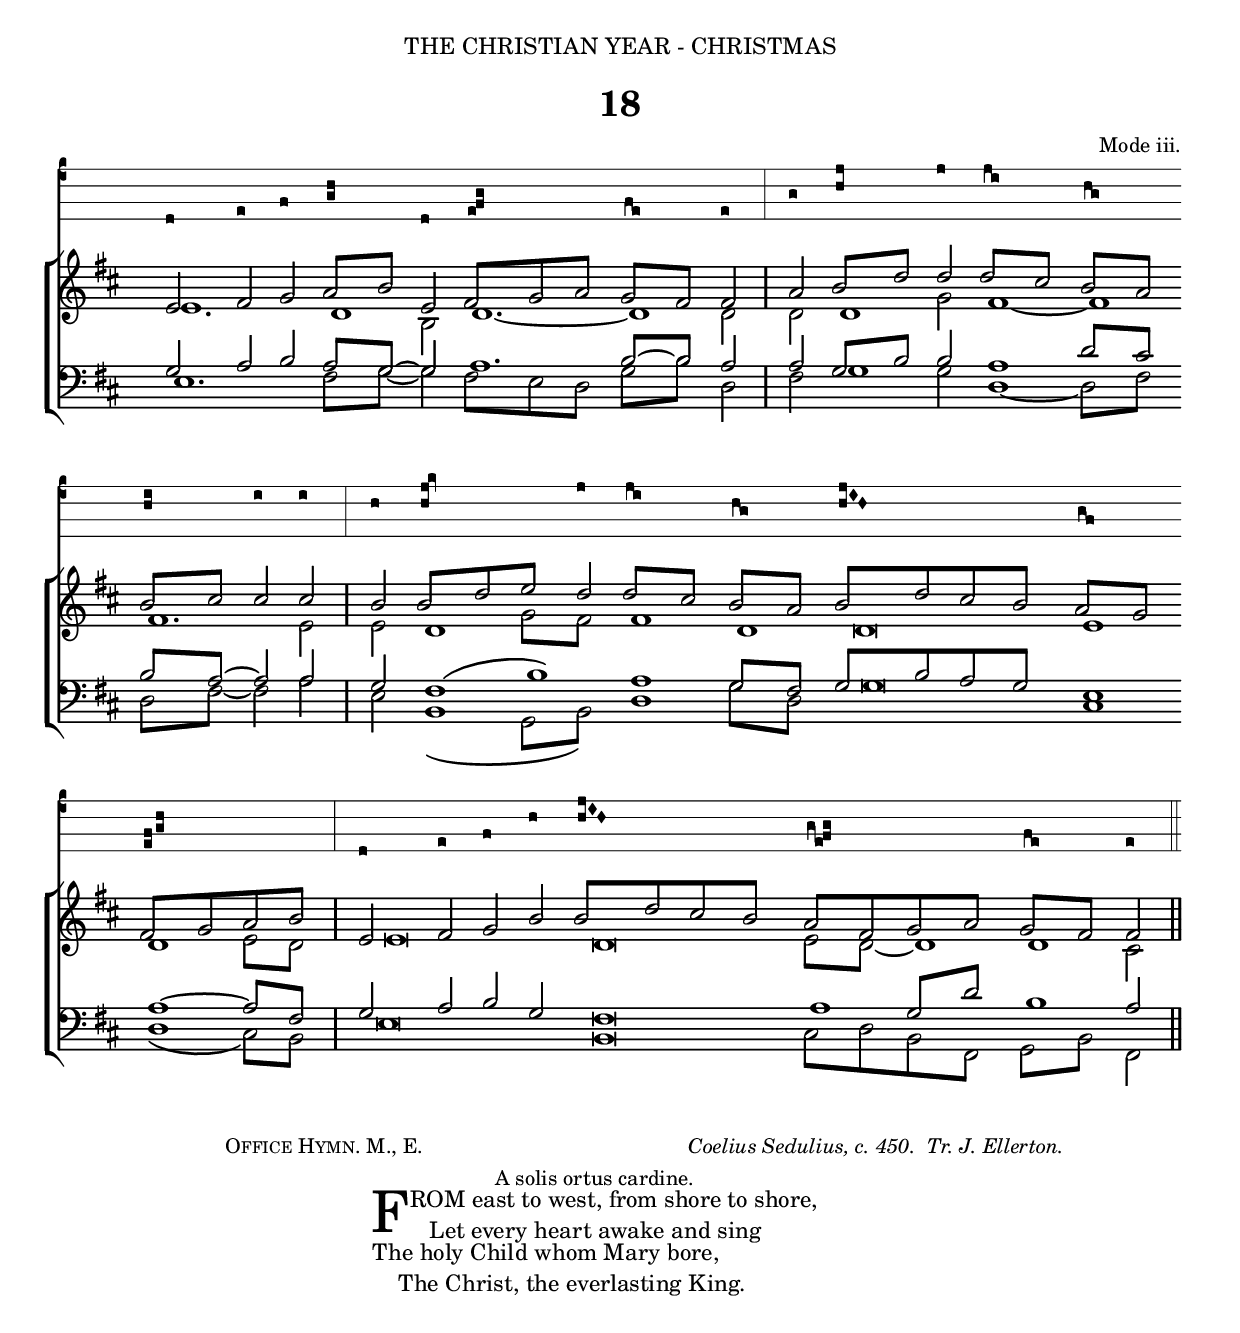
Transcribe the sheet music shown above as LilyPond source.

%%% 056png
%%% Hymn 18 From east to west from shore to shore
%%% Version 4


\version "2.10.19"

\include "gregorian-init.ly"

\header {
  dedication = \markup { \center-align {  "THE CHRISTIAN YEAR - CHRISTMAS"
		\hspace #0.1 }}	
  title = "18"
  
  arranger = \markup { \small { "Mode iii." }}
  
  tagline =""
}


%%% macro settings for stemless long note which is 2x duration of regular white note    
ln = {\once \override NoteHead #'duration-log = #0 
           \once \override Stem #'stencil = ##f
           \once \override NoteColumn #'force-hshift = #'0.4 }

%%% plainsong voice	   
	   
plainsong = \context VaticanaVoice  {  \relative c' { 
	\clef "vaticana-do3"
	\set fontSize = #3
        \key c \major
 
  d,8 e8 f8 \[g8 \pes a8\] d,8 \[e8\melisma f8 \pes g8\melismaEnd \] \[f8 \flexa e8\] e8 \bar "|" 
      g8 \[a8 \pes c8\] c8 \[c8 \flexa b8\] \[a8 \flexa g8\] \bar ""  \break
 
  \[a8 \pes b8\] b8 b8 \bar "|" 
      a8 \[a8 \pes c8 \virga d8\] c8 \[c8 \flexa b8\] \[a8 \flexa g8\] 
      \[a8 \pes c8 \inclinatum b8 \inclinatum a8 \] \[g8 \flexa f8\] \bar "" \break
  
  \[e8  \pes f8 \] \override NoteHead #'extra-offset = #'(-5.5 . 0.0 ) \[g8 \pes a8\]  
      \revert NoteHead #'extra-offset \bar "|" 
      d,8 e8 f8 a8 \[a8 \pes c8 \inclinatum b8 \inclinatum a8\] 
      \[g8 \melisma \flexa e8 f8 \pes g8 \melismaEnd \] \[f8 \flexa e8\] e8 \bar "||"
}
}

%%% SATB voices

global = {
  \key d \major 
  \set Staff.midiInstrument = "church organ"
}

soprano = \relative c' {
	\autoBeamOff

  e8 fis8 g8 a8[ b8] e,8 fis8[ g8 a8] g8[ fis8] fis8 \bar "|" 
      a8 b8[ d8] d8 d8[ cis8] b8[ a8] \bar ""
  
  b8[ cis8] cis8 cis8 \bar "|" 
      b8 b8[ d8 e8] d8 d8[ cis8] b8[ a8] b8[ d8 cis8 b8] a8[ g8] \bar ""
  
  fis8[ g8 a8 b8] \bar "|" 
      e,8 fis8 g8 b8 b8[ d8 cis8 b8] a8[ fis8 g8 a8] g8[ fis8] fis8 \bar "||"
}

alto = \relative c' {
	\autoBeamOff
	
  \ln e4. \ln d4 b8 \ln d4. ~ \ln d4 d8 \bar "|" d8 \ln d4 g8 \ln fis4 ~ \ln fis4 \bar ""
  
  \ln fis4. e8 \bar "|" e8 \ln d4 g8[ fis8] \ln fis4 \ln d4 
      \once \override NoteHead #'duration-log = #-1  
      \once \override NoteColumn #'force-hshift = #0.8
      d\breve*1/4
      \ln e4 \bar ""
  
  \ln d4 e8[ d8] \bar "|" 
      \once \override NoteHead #'duration-log = #-1  
      \once \override NoteColumn #'force-hshift = #0.8
      e\breve*1/4
      \once \override NoteHead #'duration-log = #-1  
      \once \override NoteColumn #'force-hshift = #0.8
      d\breve*1/4
      e8[ d8 ~ ]  \ln d4 \ln d4 cis8 \bar "||"
}

tenor = \relative c { \clef bass
	\autoBeamOff

  g'8 a8 b8 a8[ g8 ~ ] g8 \ln a4. b8[ ~  b8] a8 \bar "|" a8 g8[ b8] b8 \ln a4  d8[ cis8] \bar "" 
  
  b8[ a8] ~ a8 a8 \bar "|" g8 \ln fis4( \ln b4)  \ln a4  g8[ fis8] g8[ b8 a8 g8] \ln e4 \bar ""
  
  \ln a4 ~ a8[ fis8] \bar "|" g8 a8 b8 g8 
      \once \override NoteHead #'duration-log = #-1  
      \once \override NoteColumn #'force-hshift = #0.8
      fis\breve*1/4
      \ln a4  g8[ d'8] \ln b4  a8 \bar "||"
}

bass = \relative c { \clef bass
	\autoBeamOff
	
  \ln e4. fis8[ g8 ~] g8 fis8[ e8 d8] g8[ b8] d,8 \bar "|" fis8 \ln g4 g8 \ln d4 ~ d8[ fis8] \bar ""
  
  d8[ fis8 ~] fis8 a8 \bar "|" e8 \ln b4( g8[ b8]) \ln d4 g8[ d8] 
      \once \override NoteHead #'duration-log = #-1  
      \once \override NoteColumn #'force-hshift = #0.8
      g\breve*1/4
      \ln cis,4
      
  \ln d4( cis8)[ b8] \bar "|" 
      \once \override NoteHead #'duration-log = #-1  
      \once \override NoteColumn #'force-hshift = #0.8
      e\breve*1/4
      \once \override NoteHead #'duration-log = #-1  
      \once \override NoteColumn #'force-hshift = #0.8
      b\breve*1/4 
      cis8[ d8 b8 fis8] g8[ b8] fis8 \bar "||"
}


#(ly:set-option 'point-and-click #f)

\book {

\paper {
 #(set-paper-size "a4")
%% annotate-spacing = ##t
 print-page-number = ##f
 ragged-last-bottom = ##t
 ragged-bottom = ##t
}


%%% score block

\score {	
  <<
  \new VaticanaStaff {\plainsong }
   \new ChoirStaff <<
   \new Staff = "upper" <<
      \context Voice = sopranos {\voiceOne \global \soprano }
      \context Voice = altos {\voiceTwo \global \alto }
                      >> 
  \new Staff = "lower" <<
      \context Voice = tenors {\voiceOne \global \tenor }
      \context Voice = bass {\voiceTwo \global \bass }
	             >>
		 >>  
  >>

\layout {
	
  ragged-right = ##f
  ragged-last = ##f
  \context { \Score timing = ##f }
  \context { \Score \override TimeSignature #'transparent = ##t }
  \context { \Score \remove "Mark_engraver" }
  \context { \Staff \consists "Mark_engraver" }
  
  % *** Needed to produce beamed minims - which are quavers in disguise
  \context { \Staff \override NoteHead #'duration-log = #1 }
  \context { \Staff \override Stem #'flag-style = #'no-flag }
  
  % *** Customizations for VaticanaStaff context for the plainsong staff
  \context { \VaticanaStaff
           % *** Increases distance between lines of staff  
           \override StaffSymbol #'staff-space = #1.6            
           % *** Changes staff to black instead of default red
           \revert StaffSymbol #'color
           % *** Makes clef bigger       
           \override Clef #'font-size = #3
           % *** Would make ledger lines black, if there were any
           \revert LedgerLineSpanner #'color
           % *** Makes terminal barline visible 
           \override BarLine #'transparent = ##f 
  	   % *** Remove custos
	   \remove Custos_engraver
	   % needed for certain tweaks
	   \consists "Mark_engraver"
         }
 }

}

%%% A separate score block for the midi, minus the plainsong voice
%%% Score comprises 1/8 notes masquerading as 1/2 notes, so tempo has to be adjusted accordingly

\score {	
  <<
   \new ChoirStaff <<
   \new Staff = "upper" <<
      \context Voice = sopranos {\voiceOne \global \soprano }
      \context Voice = altos {\voiceTwo \global \alto }
                      >> 
  \new Staff = "lower" <<
      \context Voice = tenors {\voiceOne \global \tenor }
      \context Voice = bass {\voiceTwo \global \bass }
	             >>
		 >>  
  >>
 
\midi { 
  \context { \Score tempoWholesPerMinute = #(ly:make-moment 80 8) }
       } 

}


%%% Lyrics markups

\markup {
	\column {
	    \line { \small { \hspace #16 \smallCaps { "Office Hymn. M., E."} \hspace #25 \italic {"Coelius Sedulius, c. 450.  Tr. J. Ellerton."}  }  }
	    \line { \hspace #42 \small "A solis ortus cardine."}
   }}


\markup { \hspace #30   %%% add space as necc. to center the column	
                \column {  %%% a column for verse 1, a column of 2 lines
		  \line { \hspace #0.1 \column { \lower #2.4 \fontsize #8 "F" }   %%Drop Cap goes here
			 \hspace #-1.2    %% adjust this if other letters are too far from Drop Cap
			\column  { \raise #0.0 " ROM east to west, from shore to shore,"  "    Let every heart awake and sing"  } }          
	          \line { \hspace #0.2  %%adjust hspace until this line left edge is flush with Drop Cap
			\lower  #1.56  %%adjust this until the line spacing looks right
			\column {   
				"The holy Child whom Mary bore,"
				"    The Christ, the everlasting King."
			  		}}
	           } %%% finish verse 1
}

%%% fake score block to occupy space and force a pagebreak.  Can't think of a better way of doing this.
\score{
{ s4 }
\header { breakbefore = ##f piece = ##f opus = ##f tagline = ##f }
\layout{
\context { \Staff
\remove Time_signature_engraver
\remove Key_engraver
\remove Clef_engraver
\remove Staff_symbol_engraver
}}}

%%% second page		
%%% continuation of lyrics

\markup { \hspace #30  %%add space as necc. to center the column  
            \column {  %%% a column for the entire block of lyrics		 		  
		   \line { "2  "
		       \column {	     
			       "Behold, the world's Creator wears" 
			       "    The form and fashion of a slave;" 
			       "Our very flesh our Maker shares," 
			       "    His fallen creature, man, to save." 
		   }} %% finish verse 2
		   
		   \hspace #0.2 % adds vertical spacing between verses
		     \line { "3  "
		       \column {	     
			       "For this how wondrously he wrought!"
			       "    A maiden, in her lowly place,"
			       "Became in ways beyond all thought,"
			       "    The chosen vessel of his grace."	   
	          }} %% finish verse 3

		   \hspace #0.2 % adds vertical spacing between verses
		   \line { "4  "
		    \column {    
			    "She bowed her to the Angel's word" 
			    "    Declaring what the Father willed," 
			    "And suddenly the promised Lord" 
			    "    That pure and hallowed temple filled."
 	          }} %% finish verse 4


		\hspace #0.2 % adds vertical spacing between verses
	  	\line { "5  "
             \column {    
		     "He shrank not from the oxen's stall," 
		     "    He lay within the manger-bed," 
		     "And he, whose bounty feedeth all," 
		     "    At Mary's breast himself was fed." 
 	   }} %% finish verse 5

		\hspace #0.2 % adds vertical spacing between verses
		\line { "6  "
		\column {
			"And while the Angels in the sky"
			"    Sang praise above the silent field,"
			"To shepherds poor the Lord most high,"
			"    The one great Shepherd, was revealed."
		}} %% finish verse 6

		\hspace #0.2 % adds vertical spacing between verses
		\line { "7. "
		\column {
			"All glory for this blessèd morn"
			"    To God the Father ever be;"
			"All praise to thee, O Virgin-born,"
			"    All praise, O Holy Ghost, to thee.     Amen." 
		}} %% finish verse 7	  
          } %%5 column bracket
} %%markup bracket

%%% Amen score block

\score {  	
  <<
    <<
  \new VaticanaStaff <<
  \context VaticanaVoice = "plainsongamen"  {  \relative c' { 	  
	\set Score.timing = ##f
	\override Staff.Clef #'#'font-size = #3
	\clef "vaticana-do3"
	\set fontSize = #3
	\override Staff.StaffSymbol #'staff-space = #1.6
        \[ e,8 \pes f8 \] 
        \[  \override NoteHead #'extra-offset = #'(0.0 . 0.0 ) e8 
            \override NoteHead #'extra-offset = #'(-0.38 . 0) \flexa  d8 \pes 
            \override NoteHead #'extra-offset = #'(0.02 . 0.05) e8 \] }}
                    >>
  
 \new Lyrics = "lyrics" { s1 }
 \new ChoirStaff
   <<
   \context Staff = upper \with { fontSize = #-3  \override StaffSymbol #'staff-space = #(magstep -2) } 
                              << 
	\context Voice = "sopranos" { \relative c' { 
	                                              \clef treble \global
	                                              \voiceOne fis8[ g8] fis8[ e8 fis8] \bar "||" }}
	\context Voice = "altos"    { \relative c' { 
	                                              \global
	                                              \voiceTwo \ln d4 d8[ cis8 ~ cis8] \bar "||" }}
	                      >>
	\context Staff = lower \with { fontSize = #-3  \override StaffSymbol #'staff-space = #(magstep -2) } 
	                      <<
	\context Voice = "tenors" { \relative c { 
		                                  \clef bass \global
	                                          \voiceThree \ln b'4 \ln a4.  \bar "||" }}
	\context Voice = "basses" { \relative c { 
	                                          \clef bass \global
						  \voiceFour b8[ g8] d'8[ a8 fis8]\bar "||" }}
			        >> 
   >>
  \context Lyrics = "lyrics" \lyricsto "altos" { \override LyricText #'font-size = #-1  A -- men. }
  >>
>>

\layout {
     indent = 13\cm
     raggedright = ##t
     packed = ##f
     \context { \Score \override TimeSignature #'transparent = ##t }
     \context { \Score \override SeparationItem #'padding = #2 }	 
     \context { \Score \remove "Bar_number_engraver"
		timing = ##f 
              }
     \context { \Staff \override NoteHead #'duration-log = #1 }
     \context { \Staff \override Stem #'flag-style = #'no-flag }
     \context { \VaticanaStaff %%customize vaticana staff context 
	          \revert StaffSymbol #'color
		  \revert LedgerLineSpanner #'color
		  \override BarLine #'transparent = ##f 
		  \remove Custos_engraver
 	} 
} 

} %%% end Amen score block

%%% Separate scroe block for Amen midi without the plainsong voice
%%% Score comprises 1/8 notes masquerading as 1/2 notes, so tempo has to be adjusted accordingly

\score {  	
 \new ChoirStaff
   <<
   \context Staff = upper \with { fontSize = #-3  \override StaffSymbol #'staff-space = #(magstep -2) } 
                              << 
	\context Voice = "sopranos" { \relative c' { 
	                                              \clef treble \global
	                                              \voiceOne fis8[ g8] fis8[ e8 fis8] \bar "||" }}
	\context Voice = "altos"    { \relative c' { 
	                                              \global
	                                              \voiceTwo \ln d4 d8[ cis8 ~ cis8] \bar "||" }}
	                      >>
	\context Staff = lower \with { fontSize = #-3  \override StaffSymbol #'staff-space = #(magstep -2) } 
	                      <<
	\context Voice = "tenors" { \relative c { 
		                                  \clef bass \global
	                                          \voiceThree \ln b'4 \ln a4.  \bar "||" }}
	\context Voice = "basses" { \relative c { 
	                                          \clef bass \global
						  \voiceFour b8[ g8] d'8[ a8 fis8]\bar "||" }}
			        >> 
   >>

\midi {  \context { \Score tempoWholesPerMinute = #(ly:make-moment 80 8) } }

}  

} %% book bracket